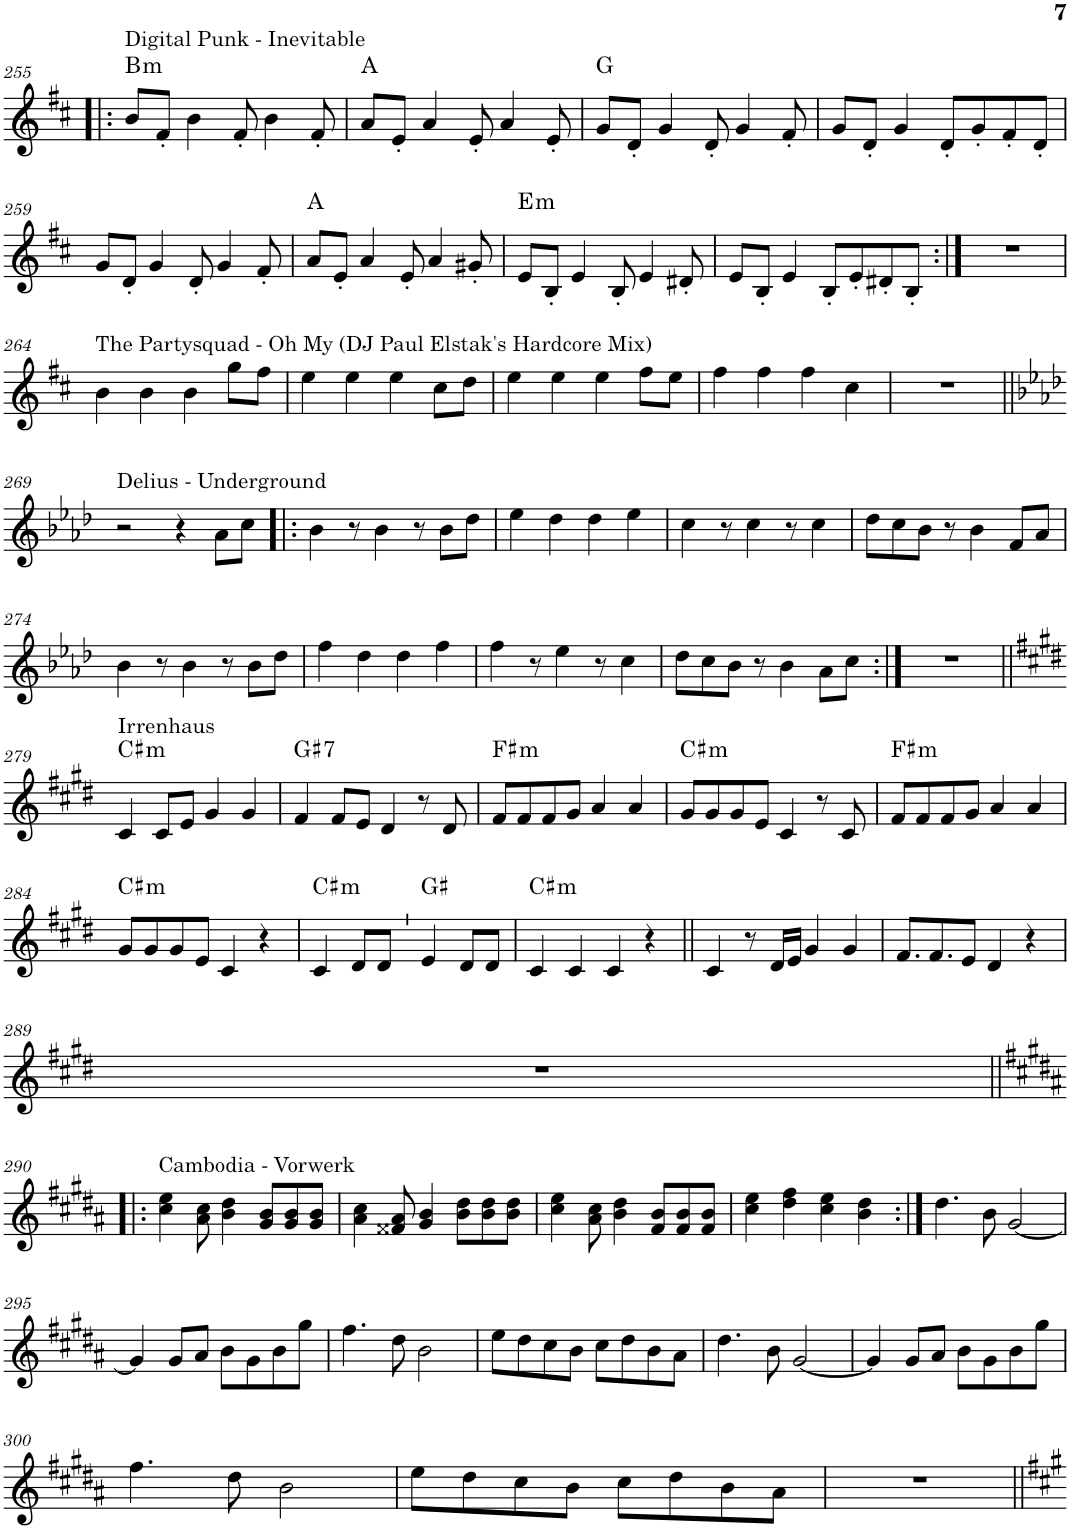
**kern	**harte
*part1	*part1
*staff1	*
*I"Bb Trumpet	*
*I'Bb Tpt.	*
!!LO:PB:g=z
*clefG2	*
*Trd1c2	*
*k[f#c#]	*
*M4/4	*
=255!|:	=255!|:
!LO:TX:a:t=Digital Punk - Inevitable	!LO:H:kt=m
8b/L	B:min
8f#'/J	.
4b\	.
8f#'/	.
4b\	.
8f#'/	.
=256	=256
8a/L	A:maj
8e'/J	.
4a/	.
8e'/	.
4a/	.
8e'/	.
=257	=257
8g/L	G:maj
8d'/J	.
4g/	.
8d'/	.
4g/	.
8f#'/	.
=258	=258
8g/L	.
8d'/J	.
4g/	.
8d'/L	.
8g'/	.
8f#'/	.
8d'/J	.
!!LO:LB:g=z
=259	=259
8g/L	.
8d'/J	.
4g/	.
8d'/	.
4g/	.
8f#'/	.
=260	=260
8a/L	A:maj
8e'/J	.
4a/	.
8e'/	.
4a/	.
8g#X'/	.
=261	=261
!	!LO:H:kt=m
8e/L	E:min
8B'/J	.
4e/	.
8B'/	.
4e/	.
8d#X'/	.
=262	=262
8e/L	.
8B'/J	.
4e/	.
8B'/L	.
8e'/	.
8d#X'/	.
8B'/J	.
=263:|!	=263:|!
1r	.
!!LO:LB:g=z
=264	=264
*k[f#c#]	*
!LO:TX:a:t=The Partysquad - Oh My (DJ Paul Elstak's Hardcore Mix)	!
4b\	.
4b\	.
4b\	.
8gg\L	.
8ff#\J	.
=265	=265
4ee\	.
4ee\	.
4ee\	.
8cc#\L	.
8dd\J	.
=266	=266
4ee\	.
4ee\	.
4ee\	.
8ff#\L	.
8ee\J	.
=267	=267
4ff#\	.
4ff#\	.
4ff#\	.
4cc#\	.
=268	=268
1r	.
!!LO:LB:g=z
=269||	=269||
*k[b-e-a-d-]	*
!LO:TX:a:t=Delius - Underground	!
2r	.
4r	.
8a-\L	.
8cc\J	.
=270!|:	=270!|:
4b-\	.
8r	.
4b-\	.
8r	.
8b-\L	.
8dd-\J	.
=271	=271
4ee-\	.
4dd-\	.
4dd-\	.
4ee-\	.
=272	=272
4cc\	.
8r	.
4cc\	.
8r	.
4cc\	.
=273	=273
8dd-\L	.
8cc\	.
8b-\J	.
8r	.
4b-\	.
8f/L	.
8a-/J	.
!!LO:LB:g=z
=274	=274
4b-\	.
8r	.
4b-\	.
8r	.
8b-\L	.
8dd-\J	.
=275	=275
4ff\	.
4dd-\	.
4dd-\	.
4ff\	.
=276	=276
4ff\	.
8r	.
4ee-\	.
8r	.
4cc\	.
=277	=277
8dd-\L	.
8cc\	.
8b-\J	.
8r	.
4b-\	.
8a-\L	.
8cc\J	.
=278:|!	=278:|!
1r	.
!!LO:LB:g=z
=279||	=279||
*k[f#c#g#d#]	*
!LO:TX:a:t=Irrenhaus	!LO:H:kt=m
4c#/	C#:min
8c#/L	.
8e/J	.
4g#/	.
4g#/	.
=280	=280
!	!LO:H:kt=7
4f#/	G#:7
8f#/L	.
8e/J	.
4d#/	.
8r	.
8d#/	.
=281	=281
!	!LO:H:kt=m
8f#/L	F#:min
8f#/	.
8f#/	.
8g#/J	.
4a/	.
4a/	.
=282	=282
!	!LO:H:kt=m
8g#/L	C#:min
8g#/	.
8g#/	.
8e/J	.
4c#/	.
8r	.
8c#/	.
=283	=283
!	!LO:H:kt=m
8f#/L	F#:min
8f#/	.
8f#/	.
8g#/J	.
4a/	.
4a/	.
!!LO:LB:g=z
=284	=284
!	!LO:H:kt=m
8g#/L	C#:min
8g#/	.
8g#/	.
8e/J	.
4c#/	.
4r	.
=285	=285
!	!LO:H:kt=m
4c#/	C#:min
8d#/L	.
8d#/J	.
4e/	G#:maj
8d#/L	.
8d#/J	.
=286	=286
!	!LO:H:kt=m
4c#/	C#:min
4c#/	.
4c#/	.
4r	.
=287||	=287||
4c#/	.
8r	.
16d#/LL	.
16e/JJ	.
4g#/	.
4g#/	.
=288	=288
8.f#/L	.
8.f#/	.
8e/J	.
4d#/	.
4r	.
!!LO:LB:g=z
=289	=289
1r	.
!!LO:LB:g=z
=290!|:	=290!|:
*k[f#c#g#d#a#]	*
!LO:TX:a:t=Cambodia - Vorwerk	!
4cc#\ 4ee\	.
8a#\ 8cc#\	.
4b\ 4dd#\	.
8g#/ 8b/L	.
8g#/ 8b/	.
8g#/ 8b/J	.
=291	=291
4a#\ 4cc#\	.
8f##X/ 8a#/	.
4g#/ 4b/	.
8b\ 8dd#\L	.
8b\ 8dd#\	.
8b\ 8dd#\J	.
=292	=292
4cc#\ 4ee\	.
8a#\ 8cc#\	.
4b\ 4dd#\	.
8f#/ 8b/L	.
8f#/ 8b/	.
8f#/ 8b/J	.
=293	=293
4cc#\ 4ee\	.
4dd#\ 4ff#\	.
4cc#\ 4ee\	.
4b\ 4dd#\	.
=294:|!	=294:|!
4.dd#\	.
8b\	.
[2g#/	.
!!LO:LB:g=z
=295	=295
4g#/]	.
8g#/L	.
8a#/J	.
8b\L	.
8g#\	.
8b\	.
8gg#\J	.
=296	=296
4.ff#\	.
8dd#\	.
2b\	.
=297	=297
8ee\L	.
8dd#\	.
8cc#\	.
8b\J	.
8cc#\L	.
8dd#\	.
8b\	.
8a#\J	.
=298	=298
4.dd#\	.
8b\	.
[2g#/	.
=299	=299
4g#/]	.
8g#/L	.
8a#/J	.
8b\L	.
8g#\	.
8b\	.
8gg#\J	.
!!LO:LB:g=z
=300	=300
4.ff#\	.
8dd#\	.
2b\	.
=301	=301
8ee\L	.
8dd#\	.
8cc#\	.
8b\J	.
8cc#\L	.
8dd#\	.
8b\	.
8a#\J	.
=302	=302
1r	.
=||	=||
*-	*-
